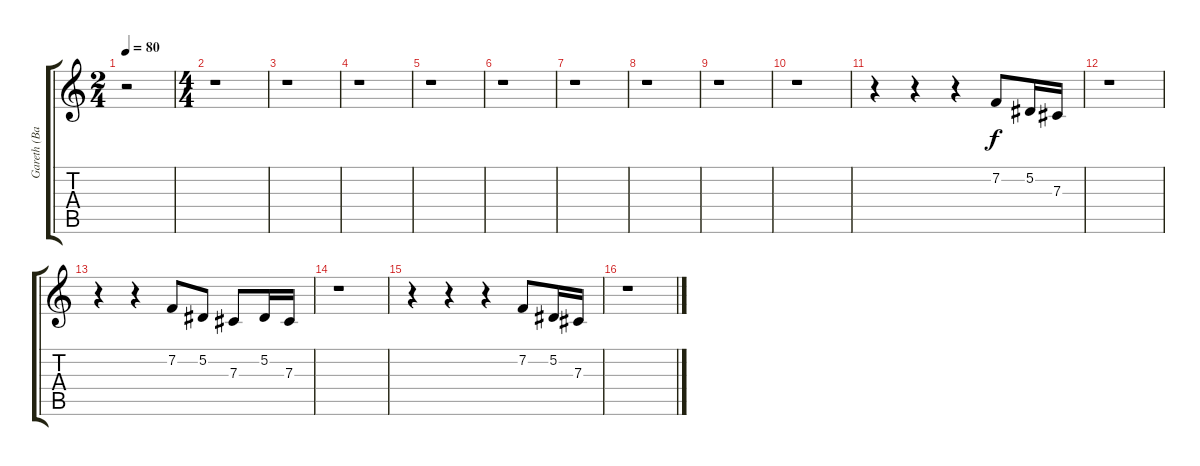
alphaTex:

\track ("Gareth (Backing Vocals)" "Gareth (Ba") {instrument lead1square}
\staff {score tabs}
\tuning (Eb4 Bb3 Gb3 Db3 Ab2 Db2) {hide}
\ts (2 4)
\tempo 80
\clef g2
\ks c
r.2{dy f instrument lead1square} |
\ts (4 4)
r.1 |
r.1 |
r.1 |
r.1 |
r.1 |
r.1 |
r.1 |
r.1 |
r.1 |
r.4 r.4 r.4 7.2.8 5.2.16 7.3.16 |
r.1 |
r.4 r.4 7.2.8 5.2.8 7.3.8 5.2.16 7.3.16 |
r.1 |
r.4 r.4 r.4 7.2.8 5.2.16 7.3.16 |
r.1
